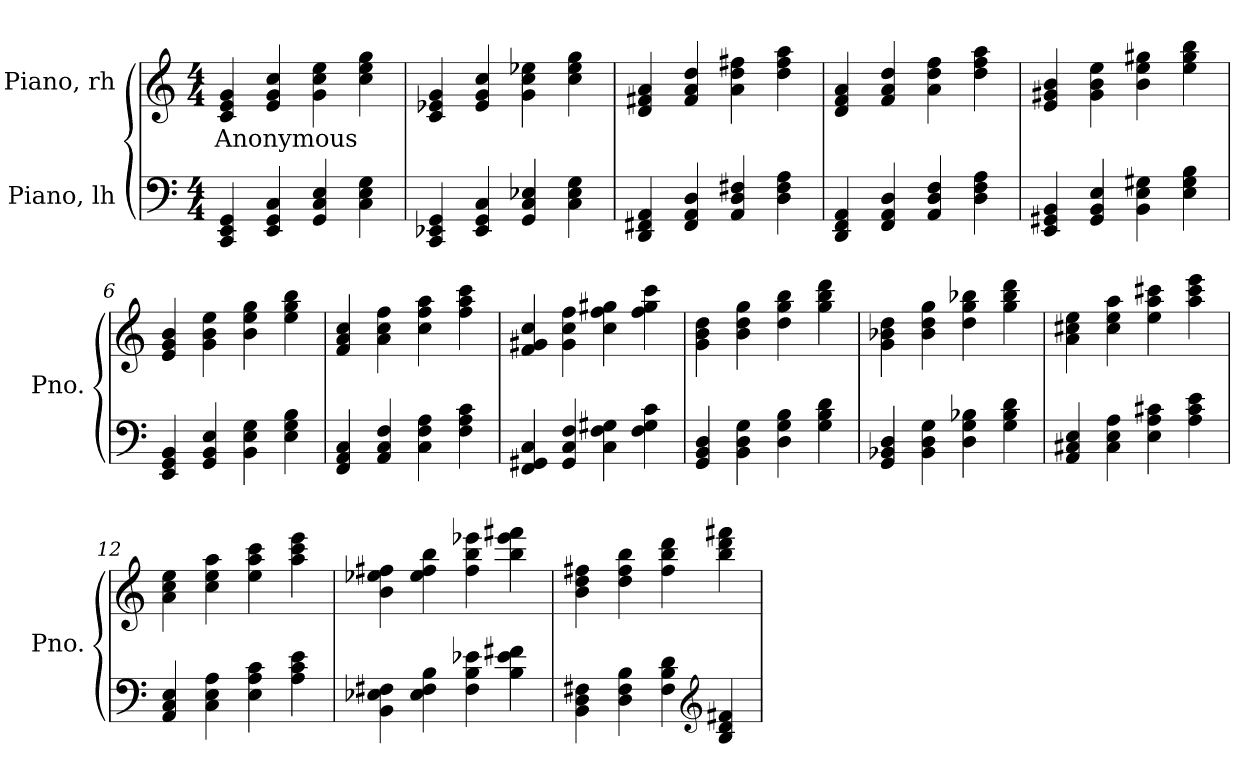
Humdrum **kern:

**kern	**kern	**text
*part2	*part1	*part1
*staff2	*staff1	*staff1
*I"Piano, lh	*I"Piano, rh	*
*I'Pno.	*I'Pno.	*
*clefF4	*clefG2	*
*k[]	*k[]	*
*M4/4	*M4/4	*
*MM120	*MM120	*
=1	=1	=1
!	!	!LO:LY:b
4CC/ 4EE/ 4GG/	4c/ 4e/ 4g/	Anonymous
4EE/ 4GG/ 4C/	4e/ 4g/ 4cc/	.
4GG/ 4C/ 4E/	4g\ 4cc\ 4ee\	.
4C\ 4E\ 4G\	4cc\ 4ee\ 4gg\	.
=2	=2	=2
4CC/ 4EE-X/ 4GG/	4c/ 4e-X/ 4g/	.
4EE-/ 4GG/ 4C/	4e-/ 4g/ 4cc/	.
4GG/ 4C/ 4E-X/	4g\ 4cc\ 4ee-X\	.
4C\ 4E-\ 4G\	4cc\ 4ee-\ 4gg\	.
=3	=3	=3
4DD/ 4FF#X/ 4AA/	4d/ 4f#X/ 4a/	.
4FF#/ 4AA/ 4D/	4f#/ 4a/ 4dd/	.
4AA/ 4D/ 4F#X/	4a\ 4dd\ 4ff#X\	.
4D\ 4F#\ 4A\	4dd\ 4ff#\ 4aa\	.
=4	=4	=4
4DD/ 4FF/ 4AA/	4d/ 4f/ 4a/	.
4FF/ 4AA/ 4D/	4f/ 4a/ 4dd/	.
4AA/ 4D/ 4F/	4a\ 4dd\ 4ff\	.
4D\ 4F\ 4A\	4dd\ 4ff\ 4aa\	.
=5	=5	=5
4EE/ 4GG#X/ 4BB/	4e/ 4g#X/ 4b/	.
4GG#/ 4BB/ 4E/	4g#\ 4b\ 4ee\	.
4BB\ 4E\ 4G#X\	4b\ 4ee\ 4gg#X\	.
4E\ 4G#\ 4B\	4ee\ 4gg#\ 4bb\	.
=6	=6	=6
4EE/ 4GG/ 4BB/	4e/ 4g/ 4b/	.
4GG/ 4BB/ 4E/	4g\ 4b\ 4ee\	.
4BB\ 4E\ 4G\	4b\ 4ee\ 4gg\	.
4E\ 4G\ 4B\	4ee\ 4gg\ 4bb\	.
!!LO:LB:g=z
=7	=7	=7
4FF/ 4AA/ 4C/	4f/ 4a/ 4cc/	.
4AA/ 4C/ 4F/	4a\ 4cc\ 4ff\	.
4C\ 4F\ 4A\	4cc\ 4ff\ 4aa\	.
4F\ 4A\ 4c\	4ff\ 4aa\ 4ccc\	.
=8	=8	=8
4FF/ 4GG#X/ 4C/	4f/ 4g#X/ 4cc/	.
4GG#/ 4C/ 4F/	4g#\ 4cc\ 4ff\	.
4C\ 4F\ 4G#X\	4cc\ 4ff\ 4gg#X\	.
4F\ 4G#\ 4c\	4ff\ 4gg#\ 4ccc\	.
=9	=9	=9
4GG/ 4BB/ 4D/	4g\ 4b\ 4dd\	.
4BB\ 4D\ 4G\	4b\ 4dd\ 4gg\	.
4D\ 4G\ 4B\	4dd\ 4gg\ 4bb\	.
4G\ 4B\ 4d\	4gg\ 4bb\ 4ddd\	.
=10	=10	=10
4GG/ 4BB-X/ 4D/	4g\ 4b-X\ 4dd\	.
4BB-\ 4D\ 4G\	4b-\ 4dd\ 4gg\	.
4D\ 4G\ 4B-X\	4dd\ 4gg\ 4bb-X\	.
4G\ 4B-\ 4d\	4gg\ 4bb-\ 4ddd\	.
=11	=11	=11
4AA/ 4C#X/ 4E/	4a\ 4cc#X\ 4ee\	.
4C#\ 4E\ 4A\	4cc#\ 4ee\ 4aa\	.
4E\ 4A\ 4c#X\	4ee\ 4aa\ 4ccc#X\	.
4A\ 4c#\ 4e\	4aa\ 4ccc#\ 4eee\	.
=12	=12	=12
4AA/ 4C/ 4E/	4a\ 4cc\ 4ee\	.
4C\ 4E\ 4A\	4cc\ 4ee\ 4aa\	.
4E\ 4A\ 4c\	4ee\ 4aa\ 4ccc\	.
4A\ 4c\ 4e\	4aa\ 4ccc\ 4eee\	.
!!LO:LB:g=z
=13	=13	=13
4BB\ 4E-X\ 4F#X\	4b\ 4ee-X\ 4ff#X\	.
4E-\ 4F#\ 4B\	4ee-\ 4ff#\ 4bb\	.
4F#\ 4B\ 4e-X\	4ff#\ 4bb\ 4eee-X\	.
4B\ 4e-\ 4f#X\	4bb\ 4eee-\ 4fff#X\	.
=14	=14	=14
4BB\ 4D\ 4F#X\	4b\ 4dd\ 4ff#X\	.
4D\ 4F#\ 4B\	4dd\ 4ff#\ 4bb\	.
4F#\ 4B\ 4d\	4ff#\ 4bb\ 4ddd\	.
*clefG2	*	*
4B/ 4d/ 4f#X/	4bb\ 4ddd\ 4fff#X\	.
=	=	=
*-	*-	*-
